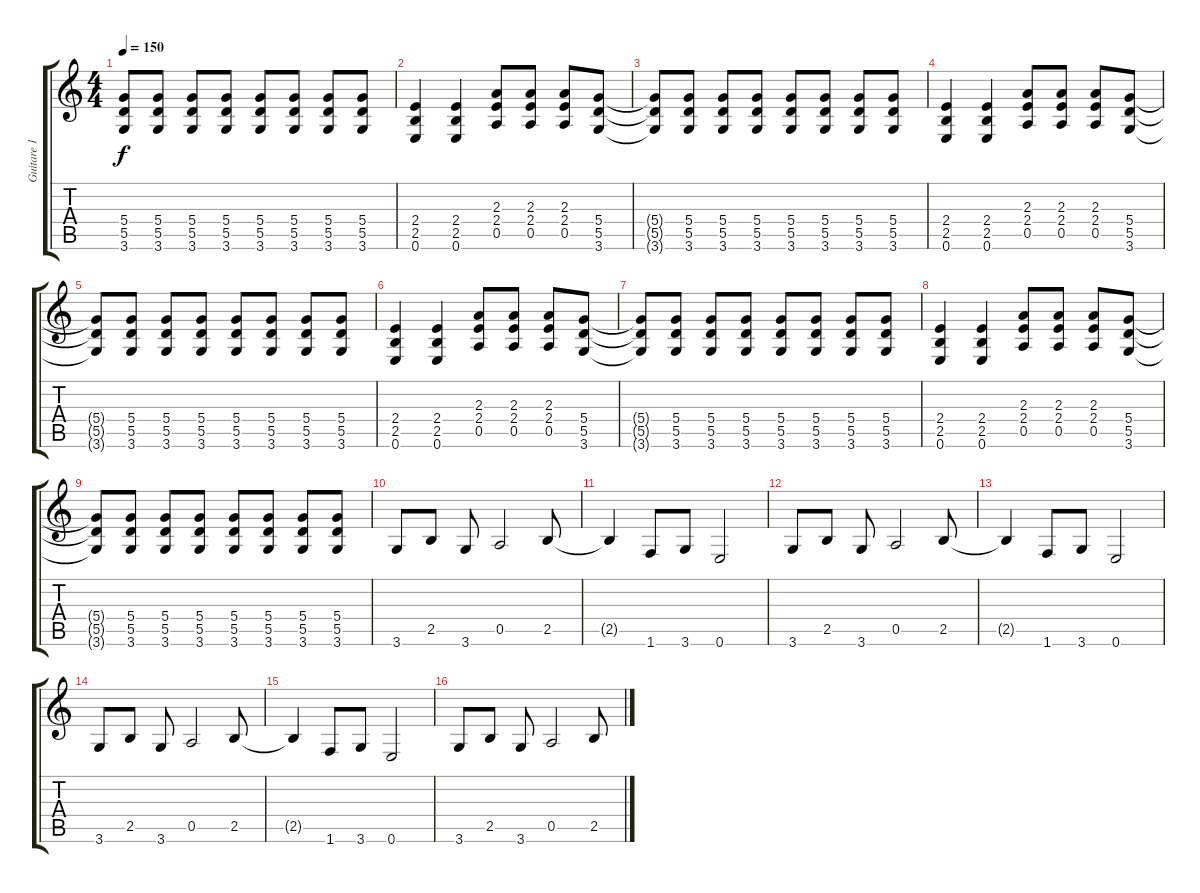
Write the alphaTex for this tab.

\track ("Guitare 1" "Guitare 1") {instrument distortionguitar}
\staff {score tabs}
\tuning (E4 B3 G3 D3 A2 E2) {hide}
\ts (4 4)
\tempo 150
\clef g2
\ks c
(5.4{t} 5.5{t} 3.6{t}).8{dy f} (5.4 5.5 3.6).8 (5.4 5.5 3.6).8 (5.4 5.5 3.6).8 (5.4 5.5 3.6).8 (5.4 5.5 3.6).8 (5.4 5.5 3.6).8 (5.4 5.5 3.6).8 |
(2.4 2.5 0.6).4 (2.4 2.5 0.6).4 (2.3 2.4 0.5).8 (2.3 2.4 0.5).8 (2.3 2.4 0.5).8 (5.4 5.5 3.6).8 |
(5.4{t} 5.5{t} 3.6{t}).8 (5.4 5.5 3.6).8 (5.4 5.5 3.6).8 (5.4 5.5 3.6).8 (5.4 5.5 3.6).8 (5.4 5.5 3.6).8 (5.4 5.5 3.6).8 (5.4 5.5 3.6).8 |
(2.4 2.5 0.6).4 (2.4 2.5 0.6).4 (2.3 2.4 0.5).8 (2.3 2.4 0.5).8 (2.3 2.4 0.5).8 (5.4 5.5 3.6).8 |
(5.4{t} 5.5{t} 3.6{t}).8 (5.4 5.5 3.6).8 (5.4 5.5 3.6).8 (5.4 5.5 3.6).8 (5.4 5.5 3.6).8 (5.4 5.5 3.6).8 (5.4 5.5 3.6).8 (5.4 5.5 3.6).8 |
(2.4 2.5 0.6).4 (2.4 2.5 0.6).4 (2.3 2.4 0.5).8 (2.3 2.4 0.5).8 (2.3 2.4 0.5).8 (5.4 5.5 3.6).8 |
(5.4{t} 5.5{t} 3.6{t}).8 (5.4 5.5 3.6).8 (5.4 5.5 3.6).8 (5.4 5.5 3.6).8 (5.4 5.5 3.6).8 (5.4 5.5 3.6).8 (5.4 5.5 3.6).8 (5.4 5.5 3.6).8 |
(2.4 2.5 0.6).4 (2.4 2.5 0.6).4 (2.3 2.4 0.5).8 (2.3 2.4 0.5).8 (2.3 2.4 0.5).8 (5.4 5.5 3.6).8 |
(5.4{t} 5.5{t} 3.6{t}).8 (5.4 5.5 3.6).8 (5.4 5.5 3.6).8 (5.4 5.5 3.6).8 (5.4 5.5 3.6).8 (5.4 5.5 3.6).8 (5.4 5.5 3.6).8 (5.4 5.5 3.6).8 |
3.6.8 2.5.8 3.6.8 0.5.2 2.5.8 |
2.5{t}.4 1.6.8 3.6.8 0.6.2 |
3.6.8 2.5.8 3.6.8 0.5.2 2.5.8 |
2.5{t}.4 1.6.8 3.6.8 0.6.2 |
3.6.8 2.5.8 3.6.8 0.5.2 2.5.8 |
2.5{t}.4 1.6.8 3.6.8 0.6.2 |
3.6.8 2.5.8 3.6.8 0.5.2 2.5.8
